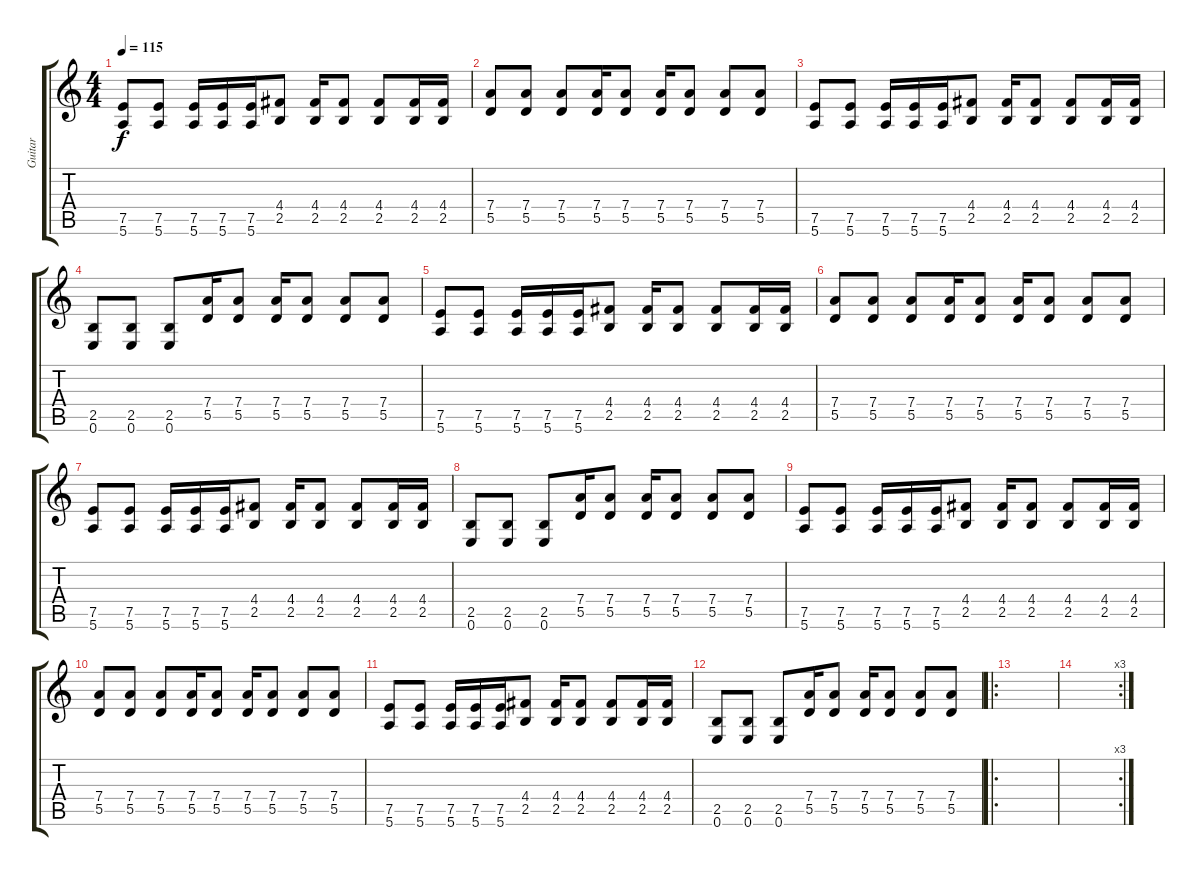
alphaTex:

\track ("Guitar" "Guitar") {instrument distortionguitar}
\staff {score tabs}
\tuning (E4 B3 G3 D3 A2 E2) {hide}
\ts (4 4)
\tempo 115
\clef g2
\ks c
(7.5 5.6).8{dy f instrument distortionguitar} (7.5 5.6).8 (7.5 5.6).16 (7.5 5.6).16 (7.5 5.6).16 (4.4 2.5).8 (4.4 2.5).16 (4.4 2.5).8 (4.4 2.5).8 (4.4 2.5).16 (4.4 2.5).16 |
(7.4 5.5).8 (7.4 5.5).8 (7.4 5.5).8 (7.4 5.5).16 (7.4 5.5).8 (7.4 5.5).16 (7.4 5.5).8 (7.4 5.5).8 (7.4 5.5).8 |
(7.5 5.6).8 (7.5 5.6).8 (7.5 5.6).16 (7.5 5.6).16 (7.5 5.6).16 (4.4 2.5).8 (4.4 2.5).16 (4.4 2.5).8 (4.4 2.5).8 (4.4 2.5).16 (4.4 2.5).16 |
(2.5 0.6).8 (2.5 0.6).8 (2.5 0.6).8 (7.4 5.5).16 (7.4 5.5).8 (7.4 5.5).16 (7.4 5.5).8 (7.4 5.5).8 (7.4 5.5).8 |
(7.5 5.6).8 (7.5 5.6).8 (7.5 5.6).16 (7.5 5.6).16 (7.5 5.6).16 (4.4 2.5).8 (4.4 2.5).16 (4.4 2.5).8 (4.4 2.5).8 (4.4 2.5).16 (4.4 2.5).16 |
(7.4 5.5).8 (7.4 5.5).8 (7.4 5.5).8 (7.4 5.5).16 (7.4 5.5).8 (7.4 5.5).16 (7.4 5.5).8 (7.4 5.5).8 (7.4 5.5).8 |
(7.5 5.6).8 (7.5 5.6).8 (7.5 5.6).16 (7.5 5.6).16 (7.5 5.6).16 (4.4 2.5).8 (4.4 2.5).16 (4.4 2.5).8 (4.4 2.5).8 (4.4 2.5).16 (4.4 2.5).16 |
(2.5 0.6).8 (2.5 0.6).8 (2.5 0.6).8 (7.4 5.5).16 (7.4 5.5).8 (7.4 5.5).16 (7.4 5.5).8 (7.4 5.5).8 (7.4 5.5).8 |
(7.5 5.6).8 (7.5 5.6).8 (7.5 5.6).16 (7.5 5.6).16 (7.5 5.6).16 (4.4 2.5).8 (4.4 2.5).16 (4.4 2.5).8 (4.4 2.5).8 (4.4 2.5).16 (4.4 2.5).16 |
(7.4 5.5).8 (7.4 5.5).8 (7.4 5.5).8 (7.4 5.5).16 (7.4 5.5).8 (7.4 5.5).16 (7.4 5.5).8 (7.4 5.5).8 (7.4 5.5).8 |
(7.5 5.6).8 (7.5 5.6).8 (7.5 5.6).16 (7.5 5.6).16 (7.5 5.6).16 (4.4 2.5).8 (4.4 2.5).16 (4.4 2.5).8 (4.4 2.5).8 (4.4 2.5).16 (4.4 2.5).16 |
(2.5 0.6).8 (2.5 0.6).8 (2.5 0.6).8 (7.4 5.5).16 (7.4 5.5).8 (7.4 5.5).16 (7.4 5.5).8 (7.4 5.5).8 (7.4 5.5).8 |
\ro
|
\rc 3
